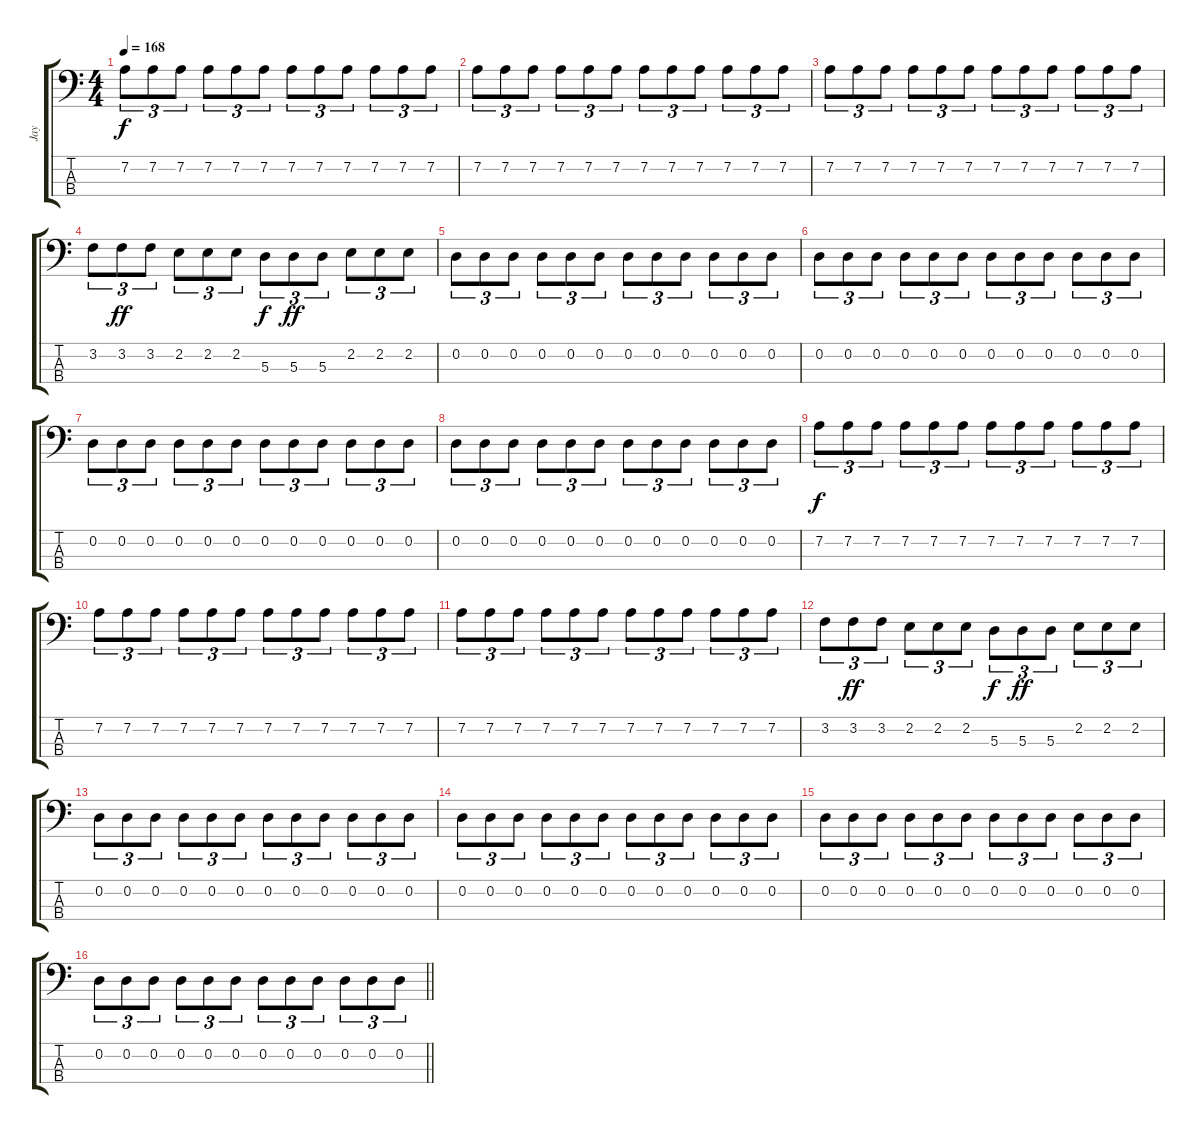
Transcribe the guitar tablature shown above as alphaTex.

\track ("Jay" "Jay") {instrument electricbasspick}
\staff {score tabs}
\tuning (G2 D2 A1 E1) {hide}
\ts (4 4)
\tempo 168
\clef f4
\ks c
7.2.8{tu (3 2) dy f} 7.2.8{tu (3 2)} 7.2.8{tu (3 2)} 7.2.8{tu (3 2)} 7.2.8{tu (3 2)} 7.2.8{tu (3 2)} 7.2.8{tu (3 2)} 7.2.8{tu (3 2)} 7.2.8{tu (3 2)} 7.2.8{tu (3 2)} 7.2.8{tu (3 2)} 7.2.8{tu (3 2)} |
7.2.8{tu (3 2)} 7.2.8{tu (3 2)} 7.2.8{tu (3 2)} 7.2.8{tu (3 2)} 7.2.8{tu (3 2)} 7.2.8{tu (3 2)} 7.2.8{tu (3 2)} 7.2.8{tu (3 2)} 7.2.8{tu (3 2)} 7.2.8{tu (3 2)} 7.2.8{tu (3 2)} 7.2.8{tu (3 2)} |
7.2.8{tu (3 2)} 7.2.8{tu (3 2)} 7.2.8{tu (3 2)} 7.2.8{tu (3 2)} 7.2.8{tu (3 2)} 7.2.8{tu (3 2)} 7.2.8{tu (3 2)} 7.2.8{tu (3 2)} 7.2.8{tu (3 2)} 7.2.8{tu (3 2)} 7.2.8{tu (3 2)} 7.2.8{tu (3 2)} |
3.2.8{tu (3 2)} 3.2.8{tu (3 2) dy ff} 3.2.8{tu (3 2)} 2.2.8{tu (3 2)} 2.2.8{tu (3 2)} 2.2.8{tu (3 2)} 5.3.8{tu (3 2) dy f} 5.3.8{tu (3 2) dy ff} 5.3.8{tu (3 2)} 2.2.8{tu (3 2)} 2.2.8{tu (3 2)} 2.2.8{tu (3 2)} |
0.2.8{tu (3 2)} 0.2.8{tu (3 2)} 0.2.8{tu (3 2)} 0.2.8{tu (3 2)} 0.2.8{tu (3 2)} 0.2.8{tu (3 2)} 0.2.8{tu (3 2)} 0.2.8{tu (3 2)} 0.2.8{tu (3 2)} 0.2.8{tu (3 2)} 0.2.8{tu (3 2)} 0.2.8{tu (3 2)} |
0.2.8{tu (3 2)} 0.2.8{tu (3 2)} 0.2.8{tu (3 2)} 0.2.8{tu (3 2)} 0.2.8{tu (3 2)} 0.2.8{tu (3 2)} 0.2.8{tu (3 2)} 0.2.8{tu (3 2)} 0.2.8{tu (3 2)} 0.2.8{tu (3 2)} 0.2.8{tu (3 2)} 0.2.8{tu (3 2)} |
0.2.8{tu (3 2)} 0.2.8{tu (3 2)} 0.2.8{tu (3 2)} 0.2.8{tu (3 2)} 0.2.8{tu (3 2)} 0.2.8{tu (3 2)} 0.2.8{tu (3 2)} 0.2.8{tu (3 2)} 0.2.8{tu (3 2)} 0.2.8{tu (3 2)} 0.2.8{tu (3 2)} 0.2.8{tu (3 2)} |
0.2.8{tu (3 2)} 0.2.8{tu (3 2)} 0.2.8{tu (3 2)} 0.2.8{tu (3 2)} 0.2.8{tu (3 2)} 0.2.8{tu (3 2)} 0.2.8{tu (3 2)} 0.2.8{tu (3 2)} 0.2.8{tu (3 2)} 0.2.8{tu (3 2)} 0.2.8{tu (3 2)} 0.2.8{tu (3 2)} |
7.2.8{tu (3 2) dy f} 7.2.8{tu (3 2)} 7.2.8{tu (3 2)} 7.2.8{tu (3 2)} 7.2.8{tu (3 2)} 7.2.8{tu (3 2)} 7.2.8{tu (3 2)} 7.2.8{tu (3 2)} 7.2.8{tu (3 2)} 7.2.8{tu (3 2)} 7.2.8{tu (3 2)} 7.2.8{tu (3 2)} |
7.2.8{tu (3 2)} 7.2.8{tu (3 2)} 7.2.8{tu (3 2)} 7.2.8{tu (3 2)} 7.2.8{tu (3 2)} 7.2.8{tu (3 2)} 7.2.8{tu (3 2)} 7.2.8{tu (3 2)} 7.2.8{tu (3 2)} 7.2.8{tu (3 2)} 7.2.8{tu (3 2)} 7.2.8{tu (3 2)} |
7.2.8{tu (3 2)} 7.2.8{tu (3 2)} 7.2.8{tu (3 2)} 7.2.8{tu (3 2)} 7.2.8{tu (3 2)} 7.2.8{tu (3 2)} 7.2.8{tu (3 2)} 7.2.8{tu (3 2)} 7.2.8{tu (3 2)} 7.2.8{tu (3 2)} 7.2.8{tu (3 2)} 7.2.8{tu (3 2)} |
3.2.8{tu (3 2)} 3.2.8{tu (3 2) dy ff} 3.2.8{tu (3 2)} 2.2.8{tu (3 2)} 2.2.8{tu (3 2)} 2.2.8{tu (3 2)} 5.3.8{tu (3 2) dy f} 5.3.8{tu (3 2) dy ff} 5.3.8{tu (3 2)} 2.2.8{tu (3 2)} 2.2.8{tu (3 2)} 2.2.8{tu (3 2)} |
0.2.8{tu (3 2)} 0.2.8{tu (3 2)} 0.2.8{tu (3 2)} 0.2.8{tu (3 2)} 0.2.8{tu (3 2)} 0.2.8{tu (3 2)} 0.2.8{tu (3 2)} 0.2.8{tu (3 2)} 0.2.8{tu (3 2)} 0.2.8{tu (3 2)} 0.2.8{tu (3 2)} 0.2.8{tu (3 2)} |
0.2.8{tu (3 2)} 0.2.8{tu (3 2)} 0.2.8{tu (3 2)} 0.2.8{tu (3 2)} 0.2.8{tu (3 2)} 0.2.8{tu (3 2)} 0.2.8{tu (3 2)} 0.2.8{tu (3 2)} 0.2.8{tu (3 2)} 0.2.8{tu (3 2)} 0.2.8{tu (3 2)} 0.2.8{tu (3 2)} |
0.2.8{tu (3 2)} 0.2.8{tu (3 2)} 0.2.8{tu (3 2)} 0.2.8{tu (3 2)} 0.2.8{tu (3 2)} 0.2.8{tu (3 2)} 0.2.8{tu (3 2)} 0.2.8{tu (3 2)} 0.2.8{tu (3 2)} 0.2.8{tu (3 2)} 0.2.8{tu (3 2)} 0.2.8{tu (3 2)} |
\barLineRight lightlight
0.2.8{tu (3 2)} 0.2.8{tu (3 2)} 0.2.8{tu (3 2)} 0.2.8{tu (3 2)} 0.2.8{tu (3 2)} 0.2.8{tu (3 2)} 0.2.8{tu (3 2)} 0.2.8{tu (3 2)} 0.2.8{tu (3 2)} 0.2.8{tu (3 2)} 0.2.8{tu (3 2)} 0.2.8{tu (3 2)}
